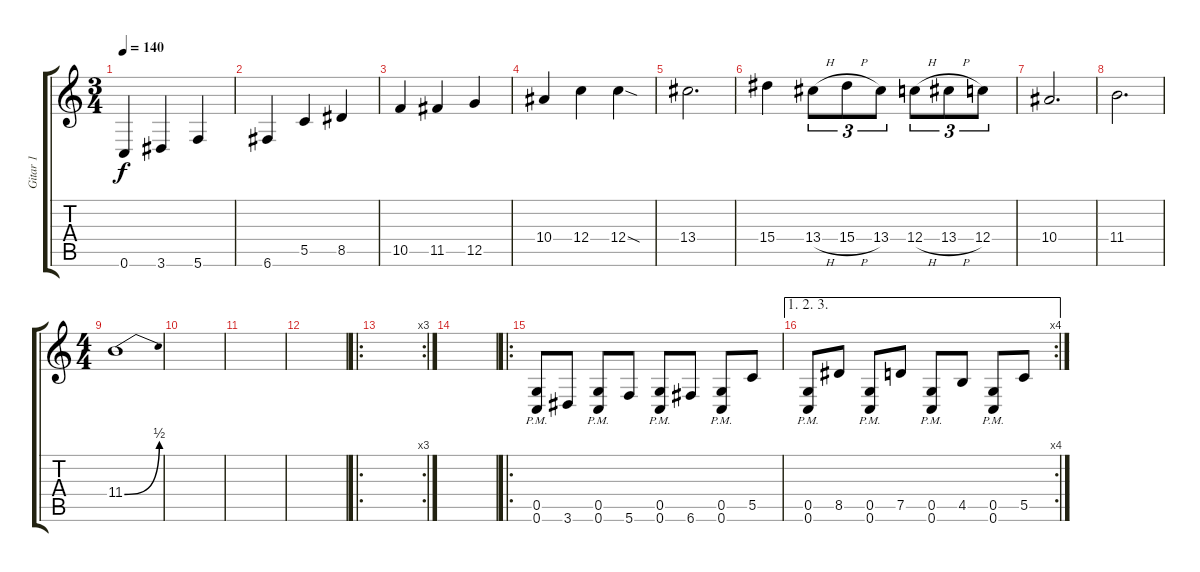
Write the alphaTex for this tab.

\track ("Gitar 1" "Gitar 1") {instrument distortionguitar}
\staff {score tabs}
\tuning (D4 A3 F3 C3 G2 C2) {hide}
\ts (3 4)
\tempo 140
\clef g2
\ks c
0.6.4{dy f} 3.6.4 5.6.4 |
6.6.4 5.5.4 8.5.4 |
10.5.4 11.5.4 12.5.4 |
10.4.4 12.4.4 12.4{sod}.4 |
13.4.2{d} |
15.4.4 13.4{h}.8{tu (3 2)} 15.4{h}.8{tu (3 2)} 13.4.8{tu (3 2)} 12.4{h}.8{tu (3 2)} 13.4{h}.8{tu (3 2)} 12.4.8{tu (3 2)} |
10.4.2{d} |
11.4.2{d} |
\ts (4 4)
11.4{be (bend 0 0 60 2)}.1 |
|
|
|
\ro
\rc 3
|
|
\ro
(0.5{pm} 0.6{pm}).8 3.6.8 (0.5{pm} 0.6{pm}).8 5.6.8 (0.5{pm} 0.6{pm}).8 6.6.8 (0.5{pm} 0.6{pm}).8 5.5.8 |
\ae (1 2 3)
\rc 4
(0.5{pm} 0.6{pm}).8 8.5.8 (0.5{pm} 0.6{pm}).8 7.5.8 (0.5{pm} 0.6{pm}).8 4.5.8 (0.5{pm} 0.6{pm}).8 5.5.8
